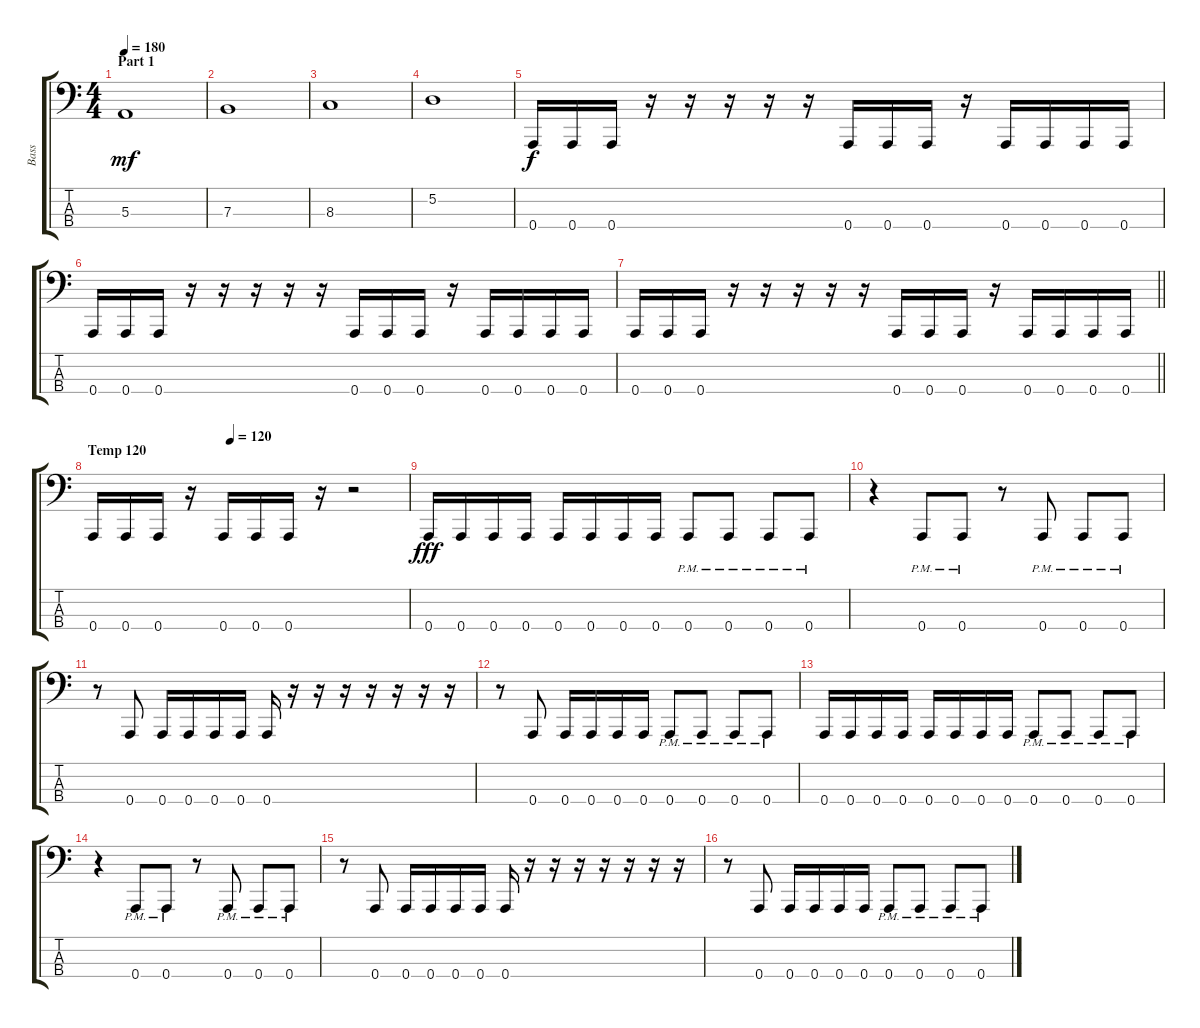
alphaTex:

\track ("Bass" "Bass") {instrument electricbasspick}
\staff {score tabs}
\tuning (D2 A1 E1 A0) {hide}
\ts (4 4)
\section ("" "Part 1")
\tempo 180
\clef f4
\ks c
5.3.1{dy mf} |
7.3.1 |
8.3.1 |
5.2.1 |
0.4.16{dy f} 0.4.16 0.4.16 r.16 r.16 r.16 r.16 r.16 0.4.16 0.4.16 0.4.16 r.16 0.4.16 0.4.16 0.4.16 0.4.16 |
0.4.16 0.4.16 0.4.16 r.16 r.16 r.16 r.16 r.16 0.4.16 0.4.16 0.4.16 r.16 0.4.16 0.4.16 0.4.16 0.4.16 |
\barLineRight lightlight
0.4.16 0.4.16 0.4.16 r.16 r.16 r.16 r.16 r.16 0.4.16 0.4.16 0.4.16 r.16 0.4.16 0.4.16 0.4.16 0.4.16 |
\section ("" "Temp 120")
\tempo (120 0.4375)
0.4.16 0.4.16 0.4.16 r.16 0.4.16 0.4.16 0.4.16 r.16 r.2 |
0.4.16{dy fff} 0.4.16 0.4.16 0.4.16 0.4.16 0.4.16 0.4.16 0.4.16 0.4{pm}.8 0.4{pm}.8 0.4{pm}.8 0.4{pm}.8 |
r.4 0.4{pm}.8 0.4{pm}.8 r.8 0.4{pm}.8 0.4{pm}.8 0.4{pm}.8 |
r.8 0.4.8 0.4.16 0.4.16 0.4.16 0.4.16 0.4.16 r.16 r.16 r.16 r.16 r.16 r.16 r.16 |
r.8 0.4.8 0.4.16 0.4.16 0.4.16 0.4.16 0.4{pm}.8 0.4{pm}.8 0.4{pm}.8 0.4{pm}.8 |
0.4.16 0.4.16 0.4.16 0.4.16 0.4.16 0.4.16 0.4.16 0.4.16 0.4{pm}.8 0.4{pm}.8 0.4{pm}.8 0.4{pm}.8 |
r.4 0.4{pm}.8 0.4{pm}.8 r.8 0.4{pm}.8 0.4{pm}.8 0.4{pm}.8 |
r.8 0.4.8 0.4.16 0.4.16 0.4.16 0.4.16 0.4.16 r.16 r.16 r.16 r.16 r.16 r.16 r.16 |
r.8 0.4.8 0.4.16 0.4.16 0.4.16 0.4.16 0.4{pm}.8 0.4{pm}.8 0.4{pm}.8 0.4{pm}.8
